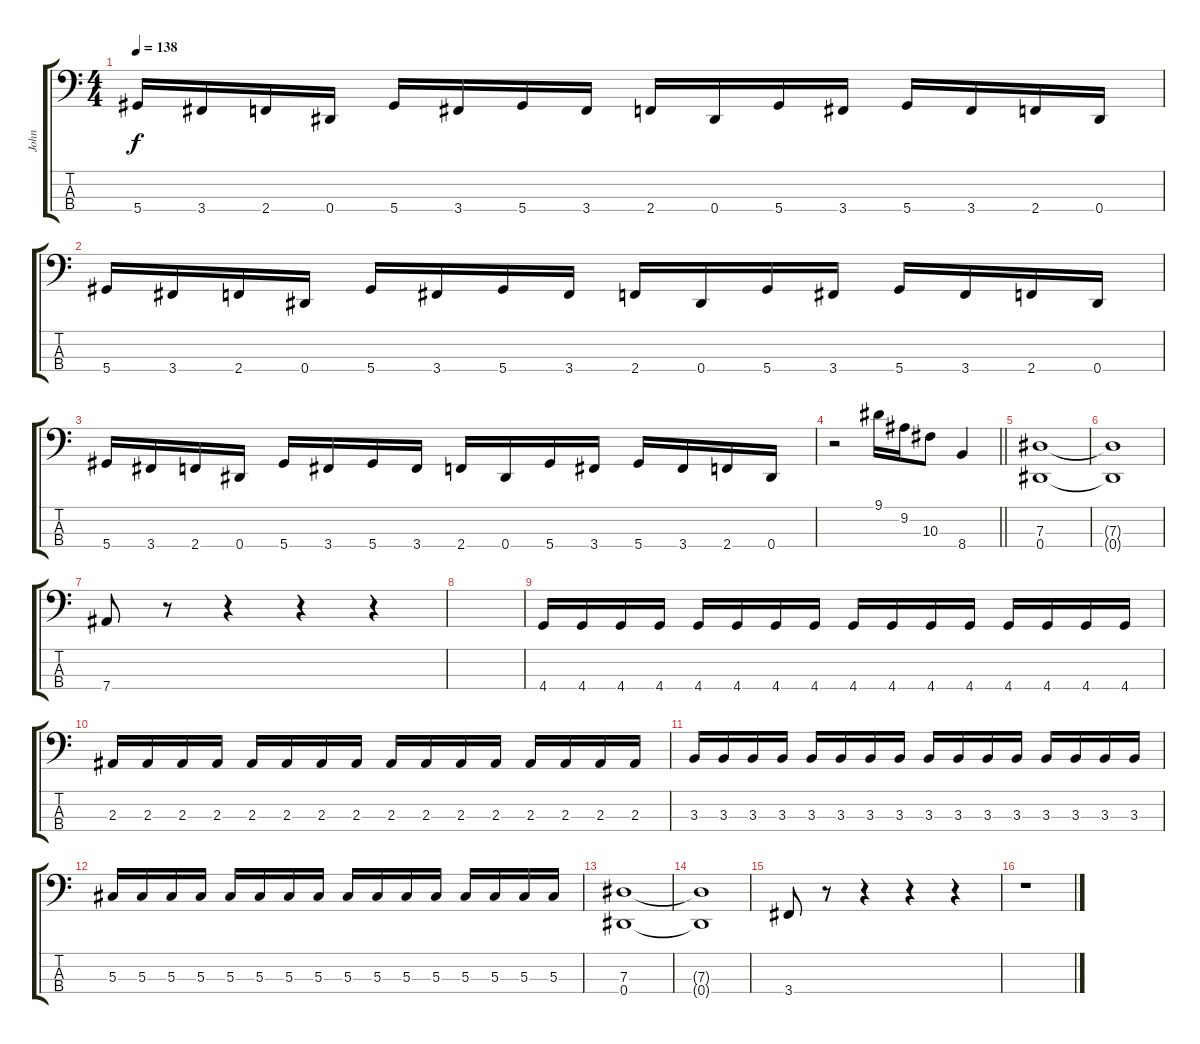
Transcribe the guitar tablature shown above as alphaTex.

\track ("John" "John") {instrument electricbasspick}
\staff {score tabs}
\tuning (Gb2 Db2 Ab1 Eb1) {hide}
\ts (4 4)
\tempo 138
\clef f4
\ks c
5.4.16{dy f instrument electricbasspick} 3.4.16 2.4.16 0.4.16 5.4.16 3.4.16 5.4.16 3.4.16 2.4.16 0.4.16 5.4.16 3.4.16 5.4.16 3.4.16 2.4.16 0.4.16 |
5.4.16 3.4.16 2.4.16 0.4.16 5.4.16 3.4.16 5.4.16 3.4.16 2.4.16 0.4.16 5.4.16 3.4.16 5.4.16 3.4.16 2.4.16 0.4.16 |
5.4.16 3.4.16 2.4.16 0.4.16 5.4.16 3.4.16 5.4.16 3.4.16 2.4.16 0.4.16 5.4.16 3.4.16 5.4.16 3.4.16 2.4.16 0.4.16 |
\barLineRight lightlight
r.2 9.1.16 9.2.16 10.3.8 8.4.4 |
(7.3 0.4).1 |
(7.3{t} 0.4{t}).1 |
7.4.8 r.8 r.4 r.4 r.4 |
|
4.4.16 4.4.16 4.4.16 4.4.16 4.4.16 4.4.16 4.4.16 4.4.16 4.4.16 4.4.16 4.4.16 4.4.16 4.4.16 4.4.16 4.4.16 4.4.16 |
2.3.16 2.3.16 2.3.16 2.3.16 2.3.16 2.3.16 2.3.16 2.3.16 2.3.16 2.3.16 2.3.16 2.3.16 2.3.16 2.3.16 2.3.16 2.3.16 |
3.3.16 3.3.16 3.3.16 3.3.16 3.3.16 3.3.16 3.3.16 3.3.16 3.3.16 3.3.16 3.3.16 3.3.16 3.3.16 3.3.16 3.3.16 3.3.16 |
5.3.16 5.3.16 5.3.16 5.3.16 5.3.16 5.3.16 5.3.16 5.3.16 5.3.16 5.3.16 5.3.16 5.3.16 5.3.16 5.3.16 5.3.16 5.3.16 |
(7.3 0.4).1 |
(7.3{t} 0.4{t}).1 |
3.4.8 r.8 r.4 r.4 r.4 |
r.1
